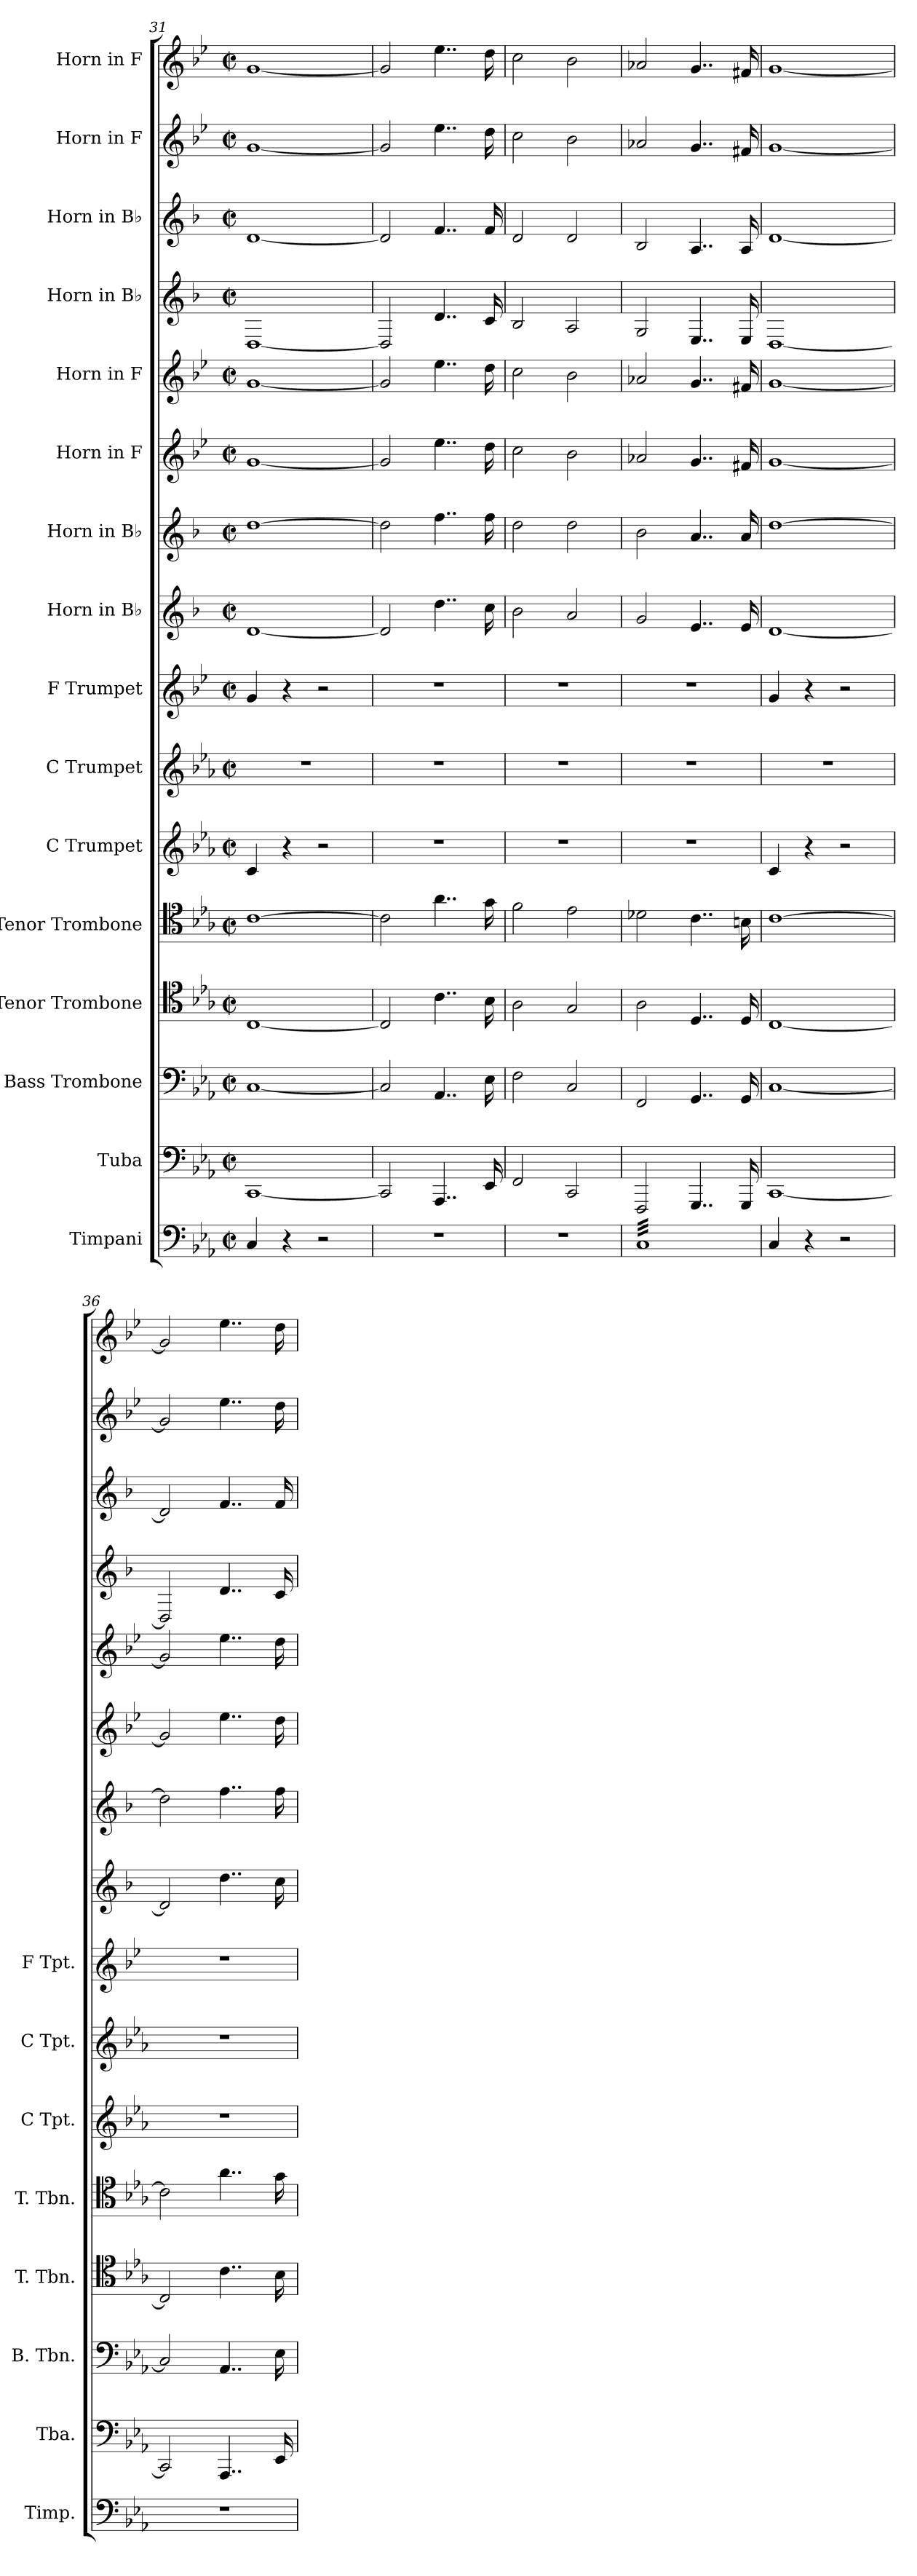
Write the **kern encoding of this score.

**kern	**kern	**kern	**kern	**kern	**kern	**kern	**kern	**kern	**kern	**kern	**kern	**kern	**kern	**kern	**kern
*part16	*part15	*part14	*part13	*part12	*part11	*part10	*part9	*part8	*part7	*part6	*part5	*part4	*part3	*part2	*part1
*staff16	*staff15	*staff14	*staff13	*staff12	*staff11	*staff10	*staff9	*staff8	*staff7	*staff6	*staff5	*staff4	*staff3	*staff2	*staff1
*I"Timpani	*I"Tuba	*I"Bass Trombone	*I"Tenor Trombone	*I"Tenor Trombone	*I"C Trumpet	*I"C Trumpet	*I"F Trumpet	*I"Horn in B♭	*I"Horn in B♭	*I"Horn in F	*I"Horn in F	*I"Horn in B♭	*I"Horn in B♭	*I"Horn in F	*I"Horn in F
*I'Timp.	*I'Tba.	*I'B. Tbn.	*I'T. Tbn.	*I'T. Tbn.	*I'C Tpt.	*I'C Tpt.	*I'F Tpt.	*	*	*	*	*	*	*	*
!!LO:PB:g=z
*clefF4	*clefF4	*clefF4	*clefC4	*clefC4	*clefG2	*clefG2	*clefG2	*clefG2	*clefG2	*clefG2	*clefG2	*clefG2	*clefG2	*clefG2	*clefG2
*	*	*	*	*	*	*	*ITrd-3c-5	*ITrd1c2	*ITrd1c2	*ITrd4c7	*ITrd4c7	*ITrd1c2	*ITrd1c2	*ITrd4c7	*ITrd4c7
*k[b-e-a-]	*k[b-e-a-]	*k[b-e-a-]	*k[b-e-a-]	*k[b-e-a-]	*k[b-e-a-]	*k[b-e-a-]	*k[b-e-a-]	*k[b-e-a-]	*k[b-e-a-]	*k[b-e-a-]	*k[b-e-a-]	*k[b-e-a-]	*k[b-e-a-]	*k[b-e-a-]	*k[b-e-a-]
*M2/2	*M2/2	*M2/2	*M2/2	*M2/2	*M2/2	*M2/2	*M2/2	*M2/2	*M2/2	*M2/2	*M2/2	*M2/2	*M2/2	*M2/2	*M2/2
*met(c|)	*met(c|)	*met(c|)	*met(c|)	*met(c|)	*met(c|)	*met(c|)	*met(c|)	*met(c|)	*met(c|)	*met(c|)	*met(c|)	*met(c|)	*met(c|)	*met(c|)	*met(c|)
=31	=31	=31	=31	=31	=31	=31	=31	=31	=31	=31	=31	=31	=31	=31	=31
4C/	[1CC	[1C	[1C	[1c	4c/	1r	4cc/	[1c	[1cc	[1c	[1c	[1C	[1c	[1c	[1c
4r	.	.	.	.	4r	.	4r	.	.	.	.	.	.	.	.
2r	.	.	.	.	2r	.	2r	.	.	.	.	.	.	.	.
=32	=32	=32	=32	=32	=32	=32	=32	=32	=32	=32	=32	=32	=32	=32	=32
1r	2CC/]	2C/]	2C/]	2c\]	1r	1r	1r	2c/]	2cc\]	2c/]	2c/]	2C/]	2c/]	2c/]	2c/]
.	4..AAA-/	4..AA-/	4..c\	4..a-\	.	.	.	4..cc\	4..ee-\	4..a-\	4..a-\	4..c/	4..e-/	4..a-\	4..a-\
.	16EE-/	16E-\	16B-\	16g\	.	.	.	16b-\	16ee-\	16g\	16g\	16B-/	16e-/	16g\	16g\
=33	=33	=33	=33	=33	=33	=33	=33	=33	=33	=33	=33	=33	=33	=33	=33
1r	2FF/	2F\	2A-\	2f\	1r	1r	1r	2a-\	2cc\	2f\	2f\	2A-/	2c/	2f\	2f\
.	2CC/	2C/	2G/	2e-\	.	.	.	2g/	2cc\	2e-\	2e-\	2G/	2c/	2e-\	2e-\
=34	=34	=34	=34	=34	=34	=34	=34	=34	=34	=34	=34	=34	=34	=34	=34
*tremolo	*	*	*	*	*	*	*	*	*	*	*	*	*	*	*
32CLLL	2FFF/	2FF/	2A-\	2d-X\	1r	1r	1r	2f/	2a-\	2d-X/	2d-X/	2F/	2A-/	2d-X/	2d-X/
32C	.	.	.	.	.	.	.	.	.	.	.	.	.	.	.
32C	.	.	.	.	.	.	.	.	.	.	.	.	.	.	.
32C	.	.	.	.	.	.	.	.	.	.	.	.	.	.	.
32C	.	.	.	.	.	.	.	.	.	.	.	.	.	.	.
32C	.	.	.	.	.	.	.	.	.	.	.	.	.	.	.
32C	.	.	.	.	.	.	.	.	.	.	.	.	.	.	.
32C	.	.	.	.	.	.	.	.	.	.	.	.	.	.	.
32C	.	.	.	.	.	.	.	.	.	.	.	.	.	.	.
32C	.	.	.	.	.	.	.	.	.	.	.	.	.	.	.
32C	.	.	.	.	.	.	.	.	.	.	.	.	.	.	.
32C	.	.	.	.	.	.	.	.	.	.	.	.	.	.	.
32C	.	.	.	.	.	.	.	.	.	.	.	.	.	.	.
32C	.	.	.	.	.	.	.	.	.	.	.	.	.	.	.
32C	.	.	.	.	.	.	.	.	.	.	.	.	.	.	.
32C	.	.	.	.	.	.	.	.	.	.	.	.	.	.	.
32C	4..GGG/	4..GG/	4..D/	4..c\	.	.	.	4..d/	4..g/	4..c/	4..c/	4..D/	4..G/	4..c/	4..c/
32C	.	.	.	.	.	.	.	.	.	.	.	.	.	.	.
32C	.	.	.	.	.	.	.	.	.	.	.	.	.	.	.
32C	.	.	.	.	.	.	.	.	.	.	.	.	.	.	.
32C	.	.	.	.	.	.	.	.	.	.	.	.	.	.	.
32C	.	.	.	.	.	.	.	.	.	.	.	.	.	.	.
32C	.	.	.	.	.	.	.	.	.	.	.	.	.	.	.
32C	.	.	.	.	.	.	.	.	.	.	.	.	.	.	.
32C	.	.	.	.	.	.	.	.	.	.	.	.	.	.	.
32C	.	.	.	.	.	.	.	.	.	.	.	.	.	.	.
32C	.	.	.	.	.	.	.	.	.	.	.	.	.	.	.
32C	.	.	.	.	.	.	.	.	.	.	.	.	.	.	.
32C	.	.	.	.	.	.	.	.	.	.	.	.	.	.	.
32C	.	.	.	.	.	.	.	.	.	.	.	.	.	.	.
32C	16GGG/	16GG/	16D/	16Bn\	.	.	.	16d/	16g/	16Bn/	16Bn/	16D/	16G/	16Bn/	16Bn/
32CJJJ	.	.	.	.	.	.	.	.	.	.	.	.	.	.	.
*Xtremolo	*	*	*	*	*	*	*	*	*	*	*	*	*	*	*
=35	=35	=35	=35	=35	=35	=35	=35	=35	=35	=35	=35	=35	=35	=35	=35
4C/	[1CC	[1C	[1C	[1c	4c/	1r	4cc/	[1c	[1cc	[1c	[1c	[1C	[1c	[1c	[1c
4r	.	.	.	.	4r	.	4r	.	.	.	.	.	.	.	.
2r	.	.	.	.	2r	.	2r	.	.	.	.	.	.	.	.
=36	=36	=36	=36	=36	=36	=36	=36	=36	=36	=36	=36	=36	=36	=36	=36
1r	2CC/]	2C/]	2C/]	2c\]	1r	1r	1r	2c/]	2cc\]	2c/]	2c/]	2C/]	2c/]	2c/]	2c/]
.	4..AAA-/	4..AA-/	4..c\	4..a-\	.	.	.	4..cc\	4..ee-\	4..a-\	4..a-\	4..c/	4..e-/	4..a-\	4..a-\
.	16EE-/	16E-\	16B-\	16g\	.	.	.	16b-\	16ee-\	16g\	16g\	16B-/	16e-/	16g\	16g\
=	=	=	=	=	=	=	=	=	=	=	=	=	=	=	=
*-	*-	*-	*-	*-	*-	*-	*-	*-	*-	*-	*-	*-	*-	*-	*-
